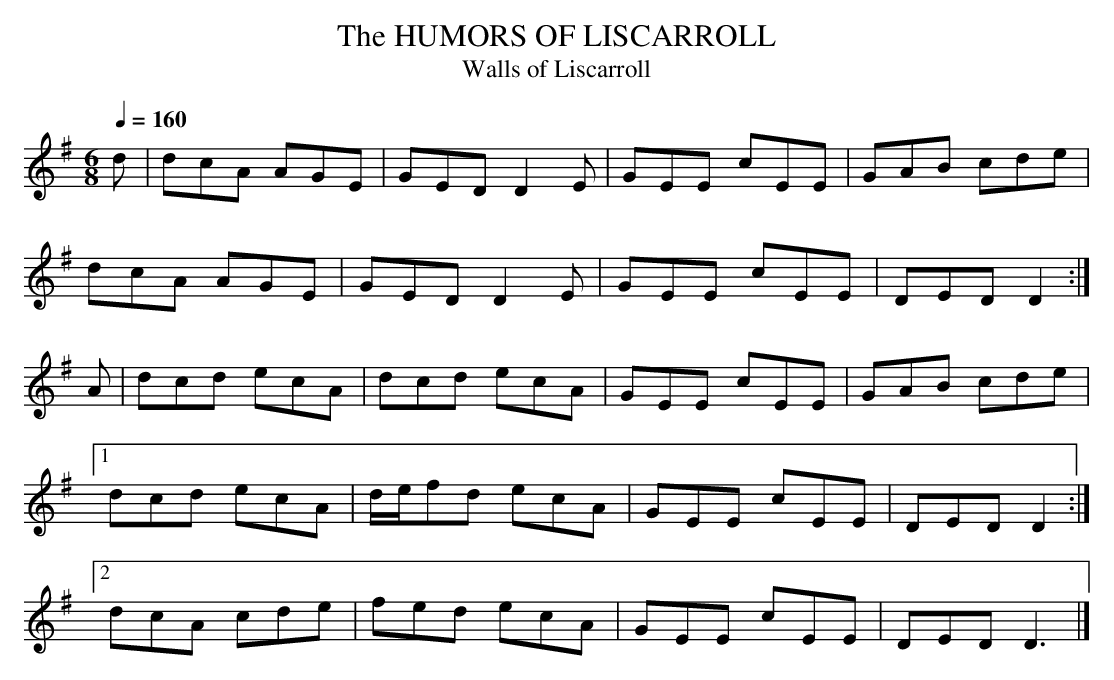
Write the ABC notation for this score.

X:1
T:HUMORS OF LISCARROLL, The
T:Walls of Liscarroll
Q:1/4=160
M:6/8
K:Dmix
d|dcA AGE|GED D2E|GEE cEE|GAB cde|
dcA AGE|GED D2E|GEE cEE|DED D2 :|
A|dcd ecA|dcd ecA|GEE cEE|GAB cde|
[1 dcd ecA|d/e/fd ecA|GEE cEE|DED D2 :|
[2 dcA cde|fed ecA|GEE cEE|DED D3|]
